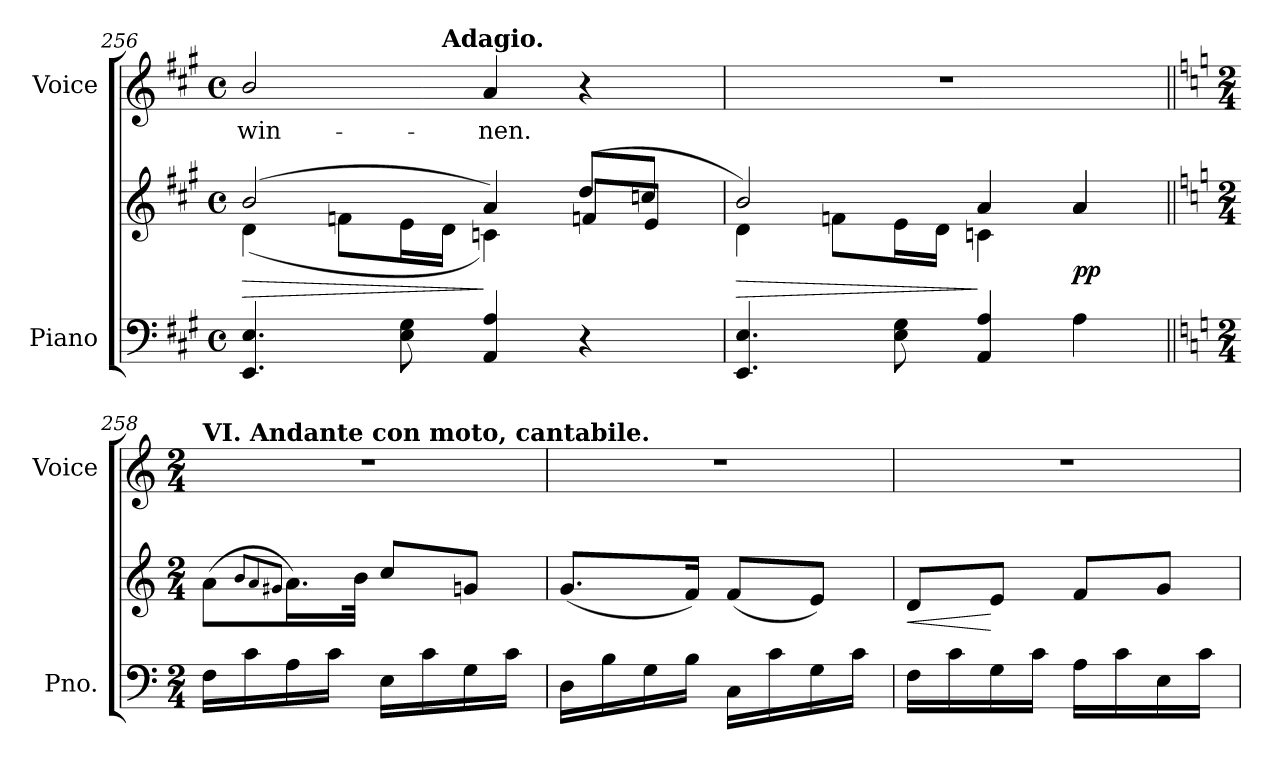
**kern	**kern	**dynam	**kern	**text
*part2	*part2	*part2	*part1	*part1
*staff3	*staff2	*staff2/3	*staff1	*staff1
*I"Piano	*	*	*I"Voice	*
*I'Pno.	*	*	*I'Voice	*
*clefF4	*clefG2	*	*clefG2	*
*k[f#c#g#]	*k[f#c#g#]	*	*k[f#c#g#]	*
*A:	*A:	*	*A:	*
*M4/4	*M4/4	*	*M4/4	*
*met(c)	*met(c)	*	*met(c)	*
=256	=256	=256	=256	=256
!	!	!LO:HP:b	!	!
*	*^	*	*	*
!	!	!	!	!	!LO:LY:b:color=#000000
*	*	*	*	*^	*
4.EEi/ 4.Ei	(2bi/	(4di\	>	2bi/	4..ryy	-win-
.	.	8fni\L	.	.	.	.
8Ei\ 8G#i	.	16ei\L	.	.	.	.
*	*	*	*	*MM60	*	*
!	!	!	!	!	!LO:TX:a:B:t=Adagio.	!
.	.	16di\JJ	.	.	2ryy	.
!	!	!	!	!	!	!LO:LY:b:color=#000000
4AAi/ 4Ai	4ai/)	4cni\)	]	4ai/	.	-nen.
4r	(8ddi/L	8fni/L	.	4r	.	.
.	8ccni/J	8ei/J	.	.	.	.
.	.	.	.	.	16ryy	.
=257	=257	=257	=257	=257	=257	=257
!	!	!	!LO:HP:b	!	!	!
*	*	*	*	*v	*v	*
4.EEi/ 4.Ei	2bi/)	4di\	>	1r	.
.	.	8fni\L	.	.	.
8Ei\ 8G#i	.	16ei\L	.	.	.
.	.	16di\JJ	.	.	.
4AAi/ 4Ai	4ai/	4cni\	]	.	.
4Ai\	4ai/	4ai/	pp	.	.
*	*v	*v	*	*	*
!!LO:LB:g=z
=258||	=258||	=258||	=258||	=258||
*k[]	*k[]	*	*k[]	*
*C:	*C:	*	*C:	*
*M2/4	*M2/4	*	*M2/4	*
*	*MM80	*	*MM80	*
*	*^	*	*	*
!	!	!	!	!LO:TX:a:B:t=VI. Andante con moto, cantabile.	!
!	!LO:TX:a:B:t=VI. Andante con moto, cantabile.	!	!	!	!
!	!	!	!	!LO:N:vis=1	!
*	*v	*v	*	*	*
16Fi\LL	(8ai\L	.	2r	.
16ci\	.	.	.	.
.	8qbi/L	.	.	.
.	8qai/	.	.	.
.	8qg#Xi/J	.	.	.
16Ai\	16.ai\L)	.	.	.
16ci\JJ	.	.	.	.
.	32bi\JJk	.	.	.
16Ei\LL	8cci/L	.	.	.
16ci\	.	.	.	.
16Gi\	8gni/J	.	.	.
16ci\JJ	.	.	.	.
=259	=259	=259	=259	=259
!	!	!	!LO:N:vis=1	!
16Di\LL	(8.gi/L	.	2r	.
16Bi\	.	.	.	.
16Gi\	.	.	.	.
16Bi\JJ	16fi/Jk)	.	.	.
16Ci\LL	(8fi/L	.	.	.
16ci\	.	.	.	.
16Gi\	8ei/J)	.	.	.
16ci\JJ	.	.	.	.
=260	=260	=260	=260	=260
!	!	!LO:HP:b	!LO:N:vis=1	!
16Fi\LL	8di/L	<	2r	.
16ci\	.	.	.	.
16Gi\	8ei/J	[	.	.
16ci\JJ	.	.	.	.
16Ai\LL	8fi/L	.	.	.
16ci\	.	.	.	.
16Ei\	8gi/J	.	.	.
16ci\JJ	.	.	.	.
=	=	=	=	=
*-	*-	*-	*-	*-
